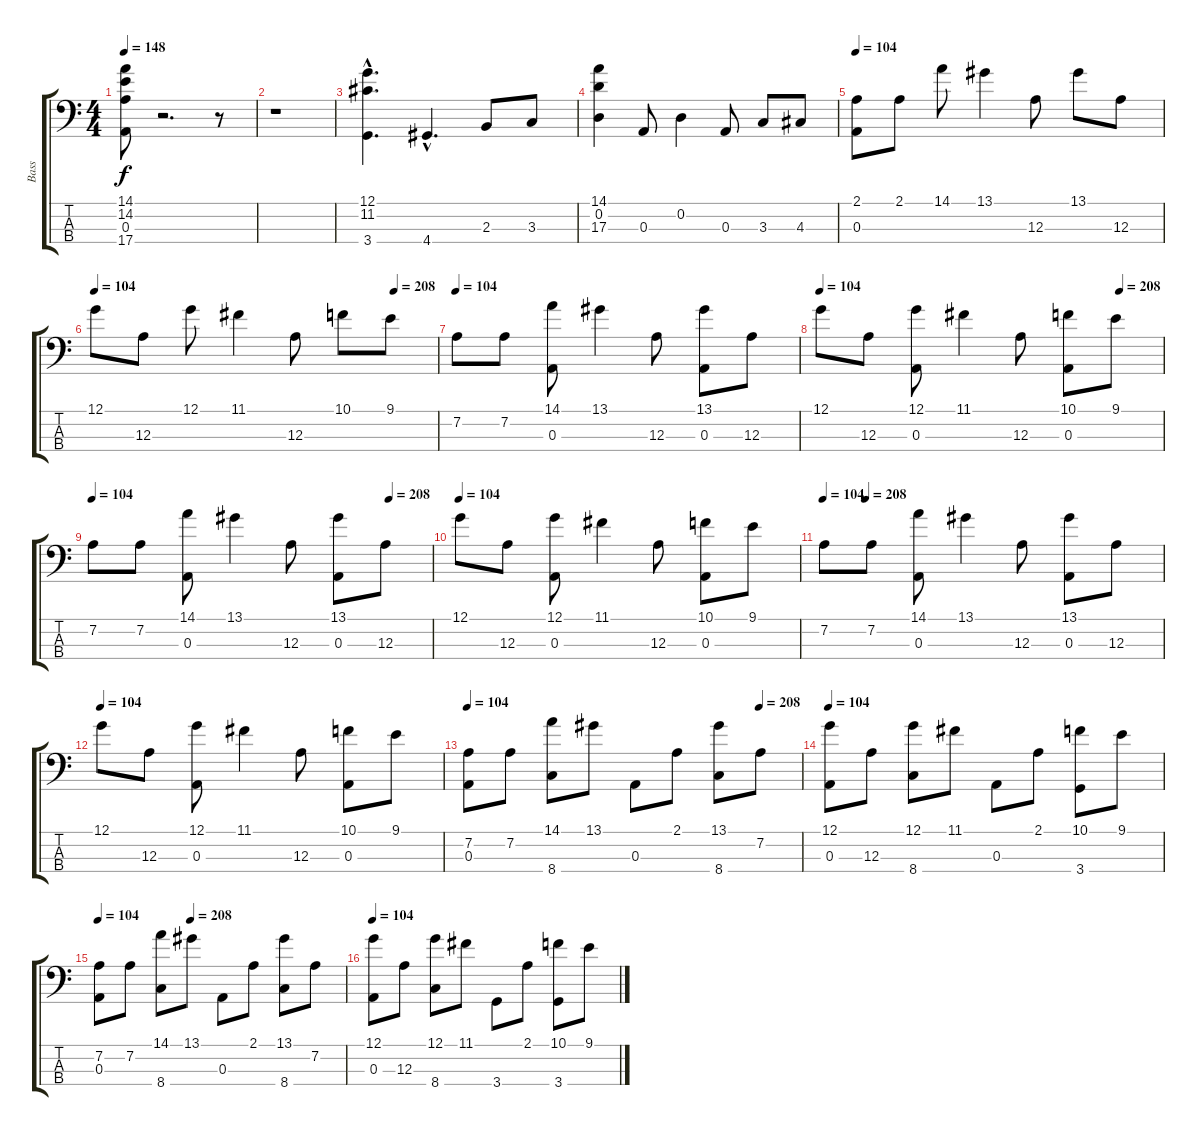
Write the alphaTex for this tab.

\track ("Bass" "Bass") {instrument electricbassfinger}
\staff {score tabs}
\tuning (G2 D2 A1 E1) {hide}
\ts (4 4)
\tempo 148
\clef f4
\ks c
(14.1 14.2 0.3 17.4).8{dy f} r.2{d} r.8 |
r.1 |
(12.1 11.2 3.4{hac}).4{d} 4.4{hac}.4{d} 2.3.8 3.3.8 |
(14.1 0.2 17.3).4 0.3.8 0.2.4 0.3.8 3.3.8 4.3.8 |
\tempo 104
(2.1 0.3).8 2.1.8 14.1.8 13.1.4 12.3.8 13.1.8 12.3.8 |
\tempo 104
\tempo (208 0.875)
12.1.8 12.3.8 12.1.8 11.1.4 12.3.8 10.1.8 9.1.8 |
\tempo 104
7.2.8 7.2.8 (14.1 0.3).8 13.1.4 12.3.8 (13.1 0.3).8 12.3.8 |
\tempo 104
\tempo (208 0.875)
12.1.8 12.3.8 (12.1 0.3).8 11.1.4 12.3.8 (10.1 0.3).8 9.1.8 |
\tempo 104
\tempo (208 0.875)
7.2.8 7.2.8 (14.1 0.3).8 13.1.4 12.3.8 (13.1 0.3).8 12.3.8 |
\tempo 104
12.1.8 12.3.8 (12.1 0.3).8 11.1.4 12.3.8 (10.1 0.3).8 9.1.8 |
\tempo 104
\tempo (208 0.125)
7.2.8 7.2.8 (14.1 0.3).8 13.1.4 12.3.8 (13.1 0.3).8 12.3.8 |
\tempo 104
12.1.8 12.3.8 (12.1 0.3).8 11.1.4 12.3.8 (10.1 0.3).8 9.1.8 |
\tempo 104
\tempo (208 0.875)
(7.2 0.3).8 7.2.8 (14.1 8.4).8 13.1.8 0.3.8 2.1.8 (13.1 8.4).8 7.2.8 |
\tempo 104
(12.1 0.3).8 12.3.8 (12.1 8.4).8 11.1.8 0.3.8 2.1.8 (10.1 3.4).8 9.1.8 |
\tempo 104
\tempo (208 0.375)
(7.2 0.3).8 7.2.8 (14.1 8.4).8 13.1.8 0.3.8 2.1.8 (13.1 8.4).8 7.2.8 |
\tempo 104
(12.1 0.3).8 12.3.8 (12.1 8.4).8 11.1.8 3.4.8 2.1.8 (10.1 3.4).8 9.1.8
